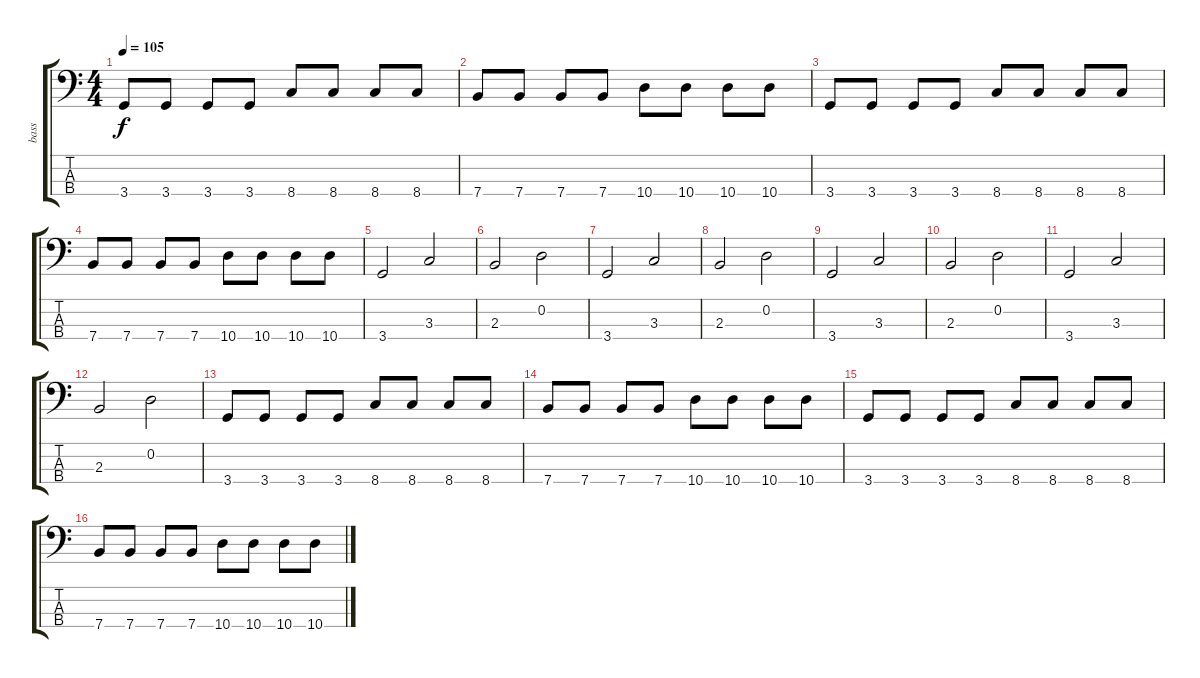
\track ("bass" "bass") {instrument slapbass1}
\staff {score tabs}
\tuning (G2 D2 A1 E1) {hide}
\ts (4 4)
\tempo 105
\clef f4
\ks c
3.4.8{dy f} 3.4.8 3.4.8 3.4.8 8.4.8 8.4.8 8.4.8 8.4.8 |
7.4.8 7.4.8 7.4.8 7.4.8 10.4.8 10.4.8 10.4.8 10.4.8 |
3.4.8 3.4.8 3.4.8 3.4.8 8.4.8 8.4.8 8.4.8 8.4.8 |
7.4.8 7.4.8 7.4.8 7.4.8 10.4.8 10.4.8 10.4.8 10.4.8 |
3.4.2 3.3.2 |
2.3.2 0.2.2 |
3.4.2 3.3.2 |
2.3.2 0.2.2 |
3.4.2 3.3.2 |
2.3.2 0.2.2 |
3.4.2 3.3.2 |
2.3.2 0.2.2 |
3.4.8 3.4.8 3.4.8 3.4.8 8.4.8 8.4.8 8.4.8 8.4.8 |
7.4.8 7.4.8 7.4.8 7.4.8 10.4.8 10.4.8 10.4.8 10.4.8 |
3.4.8 3.4.8 3.4.8 3.4.8 8.4.8 8.4.8 8.4.8 8.4.8 |
7.4.8 7.4.8 7.4.8 7.4.8 10.4.8 10.4.8 10.4.8 10.4.8
